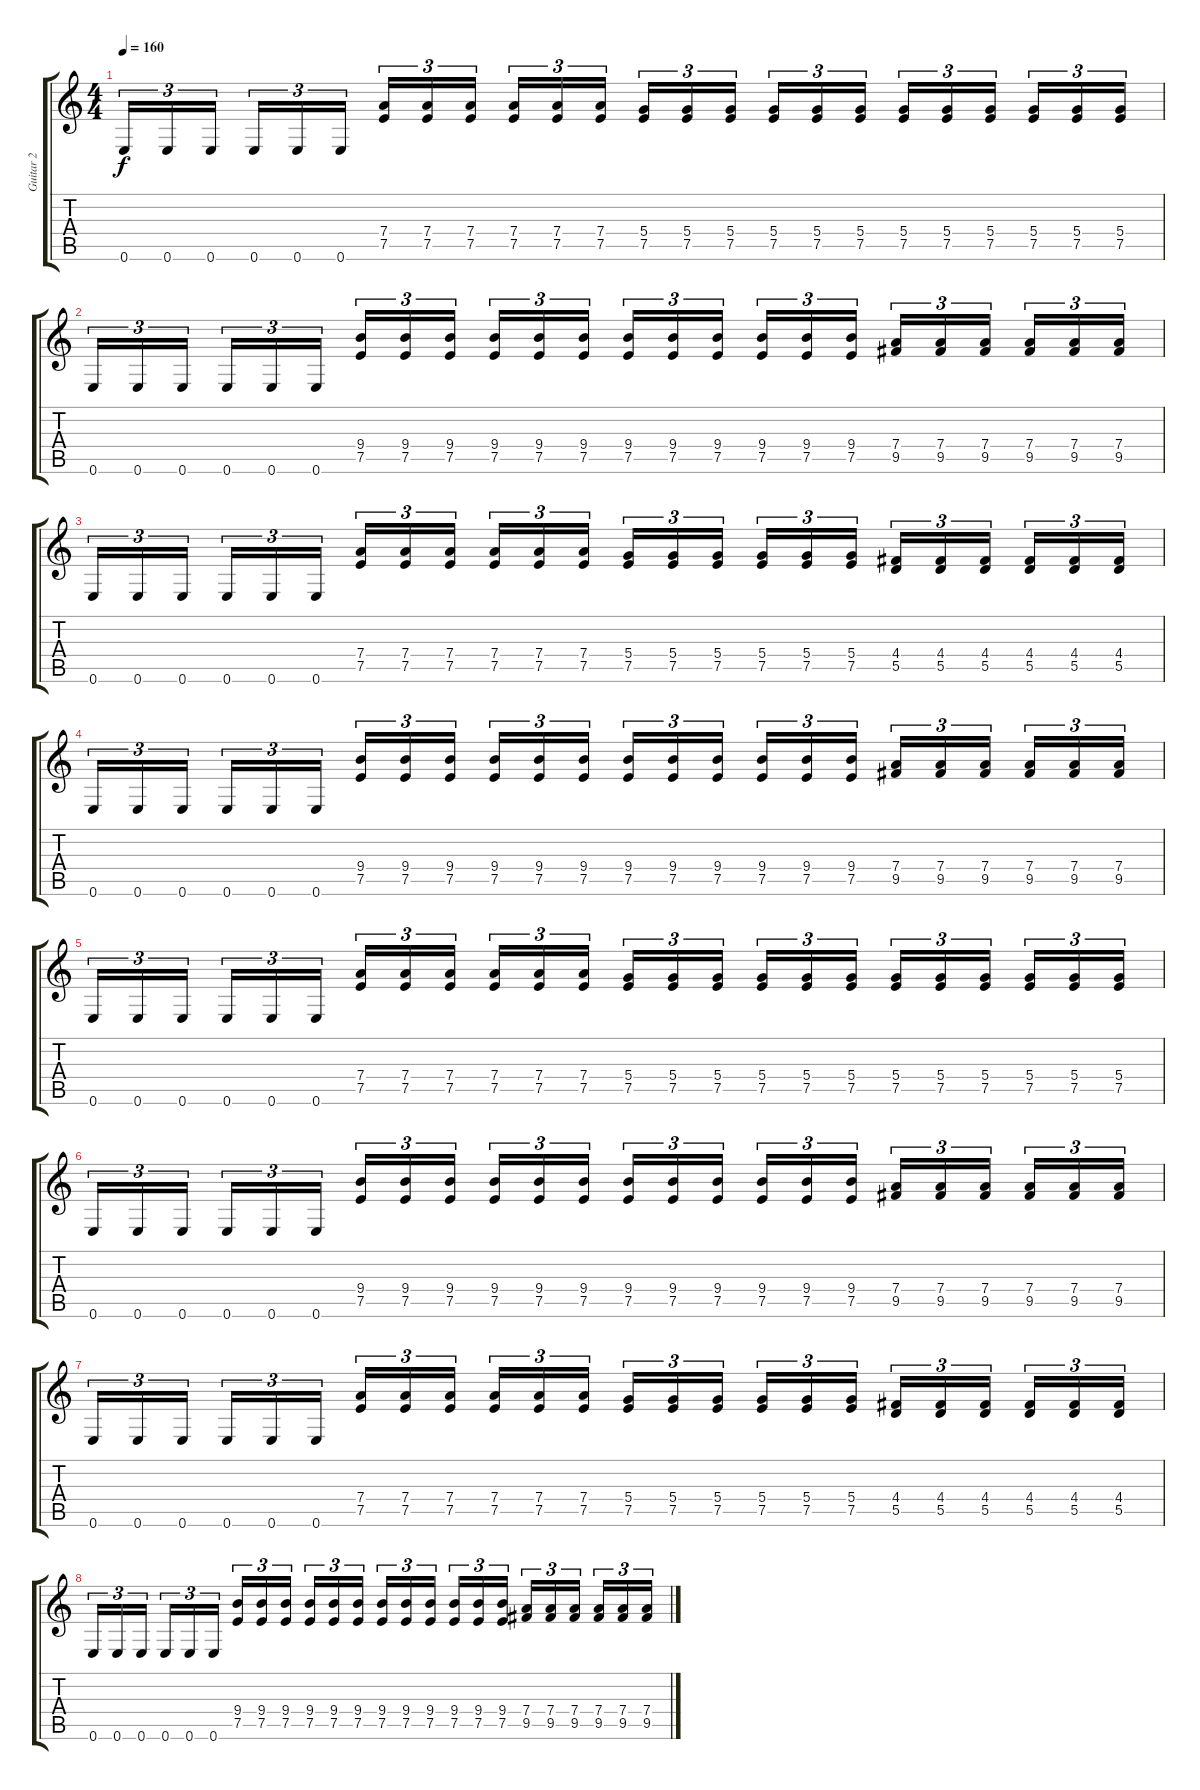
\track ("Guitar 2" "Guitar 2") {instrument distortionguitar}
\staff {score tabs}
\tuning (E4 B3 G3 D3 A2 E2) {hide}
\ts (4 4)
\tempo 160
\clef g2
\ks c
0.6.16{tu (3 2) dy f} 0.6.16{tu (3 2)} 0.6.16{tu (3 2)} 0.6.16{tu (3 2)} 0.6.16{tu (3 2)} 0.6.16{tu (3 2)} (7.4 7.5).16{tu (3 2)} (7.4 7.5).16{tu (3 2)} (7.4 7.5).16{tu (3 2)} (7.4 7.5).16{tu (3 2)} (7.4 7.5).16{tu (3 2)} (7.4 7.5).16{tu (3 2)} (5.4 7.5).16{tu (3 2)} (5.4 7.5).16{tu (3 2)} (5.4 7.5).16{tu (3 2)} (5.4 7.5).16{tu (3 2)} (5.4 7.5).16{tu (3 2)} (5.4 7.5).16{tu (3 2)} (5.4 7.5).16{tu (3 2)} (5.4 7.5).16{tu (3 2)} (5.4 7.5).16{tu (3 2)} (5.4 7.5).16{tu (3 2)} (5.4 7.5).16{tu (3 2)} (5.4 7.5).16{tu (3 2)} |
0.6.16{tu (3 2)} 0.6.16{tu (3 2)} 0.6.16{tu (3 2)} 0.6.16{tu (3 2)} 0.6.16{tu (3 2)} 0.6.16{tu (3 2)} (9.4 7.5).16{tu (3 2)} (9.4 7.5).16{tu (3 2)} (9.4 7.5).16{tu (3 2)} (9.4 7.5).16{tu (3 2)} (9.4 7.5).16{tu (3 2)} (9.4 7.5).16{tu (3 2)} (9.4 7.5).16{tu (3 2)} (9.4 7.5).16{tu (3 2)} (9.4 7.5).16{tu (3 2)} (9.4 7.5).16{tu (3 2)} (9.4 7.5).16{tu (3 2)} (9.4 7.5).16{tu (3 2)} (7.4 9.5).16{tu (3 2)} (7.4 9.5).16{tu (3 2)} (7.4 9.5).16{tu (3 2)} (7.4 9.5).16{tu (3 2)} (7.4 9.5).16{tu (3 2)} (7.4 9.5).16{tu (3 2)} |
0.6.16{tu (3 2)} 0.6.16{tu (3 2)} 0.6.16{tu (3 2)} 0.6.16{tu (3 2)} 0.6.16{tu (3 2)} 0.6.16{tu (3 2)} (7.4 7.5).16{tu (3 2)} (7.4 7.5).16{tu (3 2)} (7.4 7.5).16{tu (3 2)} (7.4 7.5).16{tu (3 2)} (7.4 7.5).16{tu (3 2)} (7.4 7.5).16{tu (3 2)} (5.4 7.5).16{tu (3 2)} (5.4 7.5).16{tu (3 2)} (5.4 7.5).16{tu (3 2)} (5.4 7.5).16{tu (3 2)} (5.4 7.5).16{tu (3 2)} (5.4 7.5).16{tu (3 2)} (4.4 5.5).16{tu (3 2)} (4.4 5.5).16{tu (3 2)} (4.4 5.5).16{tu (3 2)} (4.4 5.5).16{tu (3 2)} (4.4 5.5).16{tu (3 2)} (4.4 5.5).16{tu (3 2)} |
0.6.16{tu (3 2)} 0.6.16{tu (3 2)} 0.6.16{tu (3 2)} 0.6.16{tu (3 2)} 0.6.16{tu (3 2)} 0.6.16{tu (3 2)} (9.4 7.5).16{tu (3 2)} (9.4 7.5).16{tu (3 2)} (9.4 7.5).16{tu (3 2)} (9.4 7.5).16{tu (3 2)} (9.4 7.5).16{tu (3 2)} (9.4 7.5).16{tu (3 2)} (9.4 7.5).16{tu (3 2)} (9.4 7.5).16{tu (3 2)} (9.4 7.5).16{tu (3 2)} (9.4 7.5).16{tu (3 2)} (9.4 7.5).16{tu (3 2)} (9.4 7.5).16{tu (3 2)} (7.4 9.5).16{tu (3 2)} (7.4 9.5).16{tu (3 2)} (7.4 9.5).16{tu (3 2)} (7.4 9.5).16{tu (3 2)} (7.4 9.5).16{tu (3 2)} (7.4 9.5).16{tu (3 2)} |
0.6.16{tu (3 2)} 0.6.16{tu (3 2)} 0.6.16{tu (3 2)} 0.6.16{tu (3 2)} 0.6.16{tu (3 2)} 0.6.16{tu (3 2)} (7.4 7.5).16{tu (3 2)} (7.4 7.5).16{tu (3 2)} (7.4 7.5).16{tu (3 2)} (7.4 7.5).16{tu (3 2)} (7.4 7.5).16{tu (3 2)} (7.4 7.5).16{tu (3 2)} (5.4 7.5).16{tu (3 2)} (5.4 7.5).16{tu (3 2)} (5.4 7.5).16{tu (3 2)} (5.4 7.5).16{tu (3 2)} (5.4 7.5).16{tu (3 2)} (5.4 7.5).16{tu (3 2)} (5.4 7.5).16{tu (3 2)} (5.4 7.5).16{tu (3 2)} (5.4 7.5).16{tu (3 2)} (5.4 7.5).16{tu (3 2)} (5.4 7.5).16{tu (3 2)} (5.4 7.5).16{tu (3 2)} |
0.6.16{tu (3 2)} 0.6.16{tu (3 2)} 0.6.16{tu (3 2)} 0.6.16{tu (3 2)} 0.6.16{tu (3 2)} 0.6.16{tu (3 2)} (9.4 7.5).16{tu (3 2)} (9.4 7.5).16{tu (3 2)} (9.4 7.5).16{tu (3 2)} (9.4 7.5).16{tu (3 2)} (9.4 7.5).16{tu (3 2)} (9.4 7.5).16{tu (3 2)} (9.4 7.5).16{tu (3 2)} (9.4 7.5).16{tu (3 2)} (9.4 7.5).16{tu (3 2)} (9.4 7.5).16{tu (3 2)} (9.4 7.5).16{tu (3 2)} (9.4 7.5).16{tu (3 2)} (7.4 9.5).16{tu (3 2)} (7.4 9.5).16{tu (3 2)} (7.4 9.5).16{tu (3 2)} (7.4 9.5).16{tu (3 2)} (7.4 9.5).16{tu (3 2)} (7.4 9.5).16{tu (3 2)} |
0.6.16{tu (3 2)} 0.6.16{tu (3 2)} 0.6.16{tu (3 2)} 0.6.16{tu (3 2)} 0.6.16{tu (3 2)} 0.6.16{tu (3 2)} (7.4 7.5).16{tu (3 2)} (7.4 7.5).16{tu (3 2)} (7.4 7.5).16{tu (3 2)} (7.4 7.5).16{tu (3 2)} (7.4 7.5).16{tu (3 2)} (7.4 7.5).16{tu (3 2)} (5.4 7.5).16{tu (3 2)} (5.4 7.5).16{tu (3 2)} (5.4 7.5).16{tu (3 2)} (5.4 7.5).16{tu (3 2)} (5.4 7.5).16{tu (3 2)} (5.4 7.5).16{tu (3 2)} (4.4 5.5).16{tu (3 2)} (4.4 5.5).16{tu (3 2)} (4.4 5.5).16{tu (3 2)} (4.4 5.5).16{tu (3 2)} (4.4 5.5).16{tu (3 2)} (4.4 5.5).16{tu (3 2)} |
0.6.16{tu (3 2)} 0.6.16{tu (3 2)} 0.6.16{tu (3 2)} 0.6.16{tu (3 2)} 0.6.16{tu (3 2)} 0.6.16{tu (3 2)} (9.4 7.5).16{tu (3 2)} (9.4 7.5).16{tu (3 2)} (9.4 7.5).16{tu (3 2)} (9.4 7.5).16{tu (3 2)} (9.4 7.5).16{tu (3 2)} (9.4 7.5).16{tu (3 2)} (9.4 7.5).16{tu (3 2)} (9.4 7.5).16{tu (3 2)} (9.4 7.5).16{tu (3 2)} (9.4 7.5).16{tu (3 2)} (9.4 7.5).16{tu (3 2)} (9.4 7.5).16{tu (3 2)} (7.4 9.5).16{tu (3 2)} (7.4 9.5).16{tu (3 2)} (7.4 9.5).16{tu (3 2)} (7.4 9.5).16{tu (3 2)} (7.4 9.5).16{tu (3 2)} (7.4 9.5).16{tu (3 2)}
